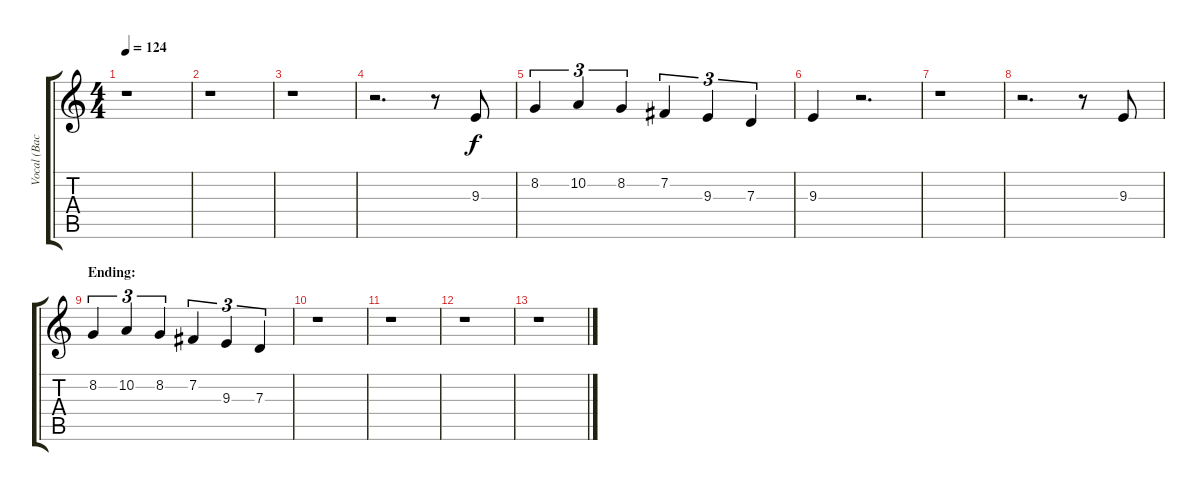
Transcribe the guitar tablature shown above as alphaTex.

\track ("Vocal (Backing)" "Vocal (Bac") {instrument choiraahs}
\staff {score tabs}
\tuning (E4 B3 G3 D3 A2 E2) {hide}
\ts (4 4)
\tempo 124
\clef g2
\ks c
r.1{dy f} |
r.1 |
r.1 |
r.2{d} r.8 9.3.8 |
8.2.4{tu (3 2)} 10.2.4{tu (3 2)} 8.2.4{tu (3 2)} 7.2.4{tu (3 2)} 9.3.4{tu (3 2)} 7.3.4{tu (3 2)} |
9.3.4 r.2{d} |
r.1 |
r.2{d} r.8 9.3.8 |
\section ("" "Ending:")
8.2.4{tu (3 2)} 10.2.4{tu (3 2)} 8.2.4{tu (3 2)} 7.2.4{tu (3 2)} 9.3.4{tu (3 2)} 7.3.4{tu (3 2)} |
r.1 |
r.1 |
r.1 |
r.1
